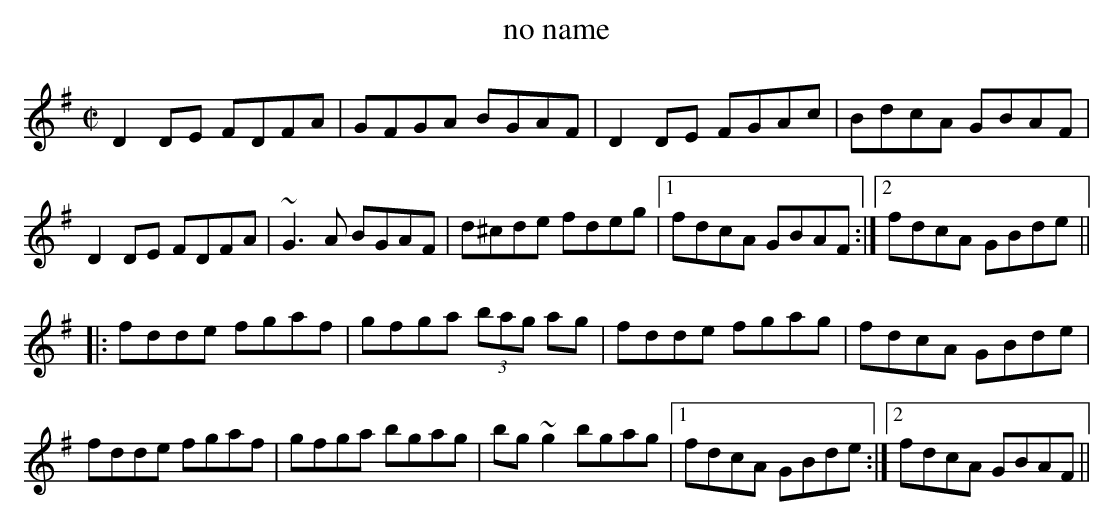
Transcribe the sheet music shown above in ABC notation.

X:1
T:no name
M:C|
L:1/8
K:Dmix
D2DE FDFA | GFGA BGAF | D2DE FGAc | BdcA GBAF |
D2DE FDFA | ~G3A BGAF | d^cde fdeg |1 fdcA GBAF :|2 fdcA GBde ||
|: fdde fgaf | gfga (3bag ag | fdde fgag | fdcA GBde |
fdde fgaf | gfga bgag | bg~g2 bgag |1 fdcA GBde :|2 fdcA GBAF ||
